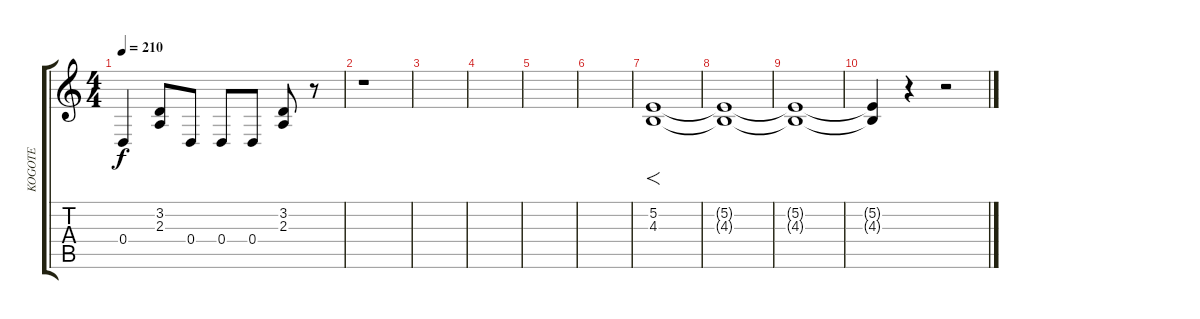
\track ("KOGOTE" "KOGOTE") {instrument drawbarorgan}
\staff {score tabs}
\tuning (E4 B3 G3 D3 A2 E2) {hide}
\ts (4 4)
\tempo 210
\clef g2
\ks c
0.4.4{dy f} (3.2 2.3).8 0.4.8 0.4.8 0.4.8 (3.2 2.3).8 r.8 |
r.1 |
|
|
|
|
(5.2 4.3).1{f} |
(5.2{t} 4.3{t}).1 |
(5.2{t} 4.3{t}).1 |
(5.2{t} 4.3{t}).4 r.4 r.2
